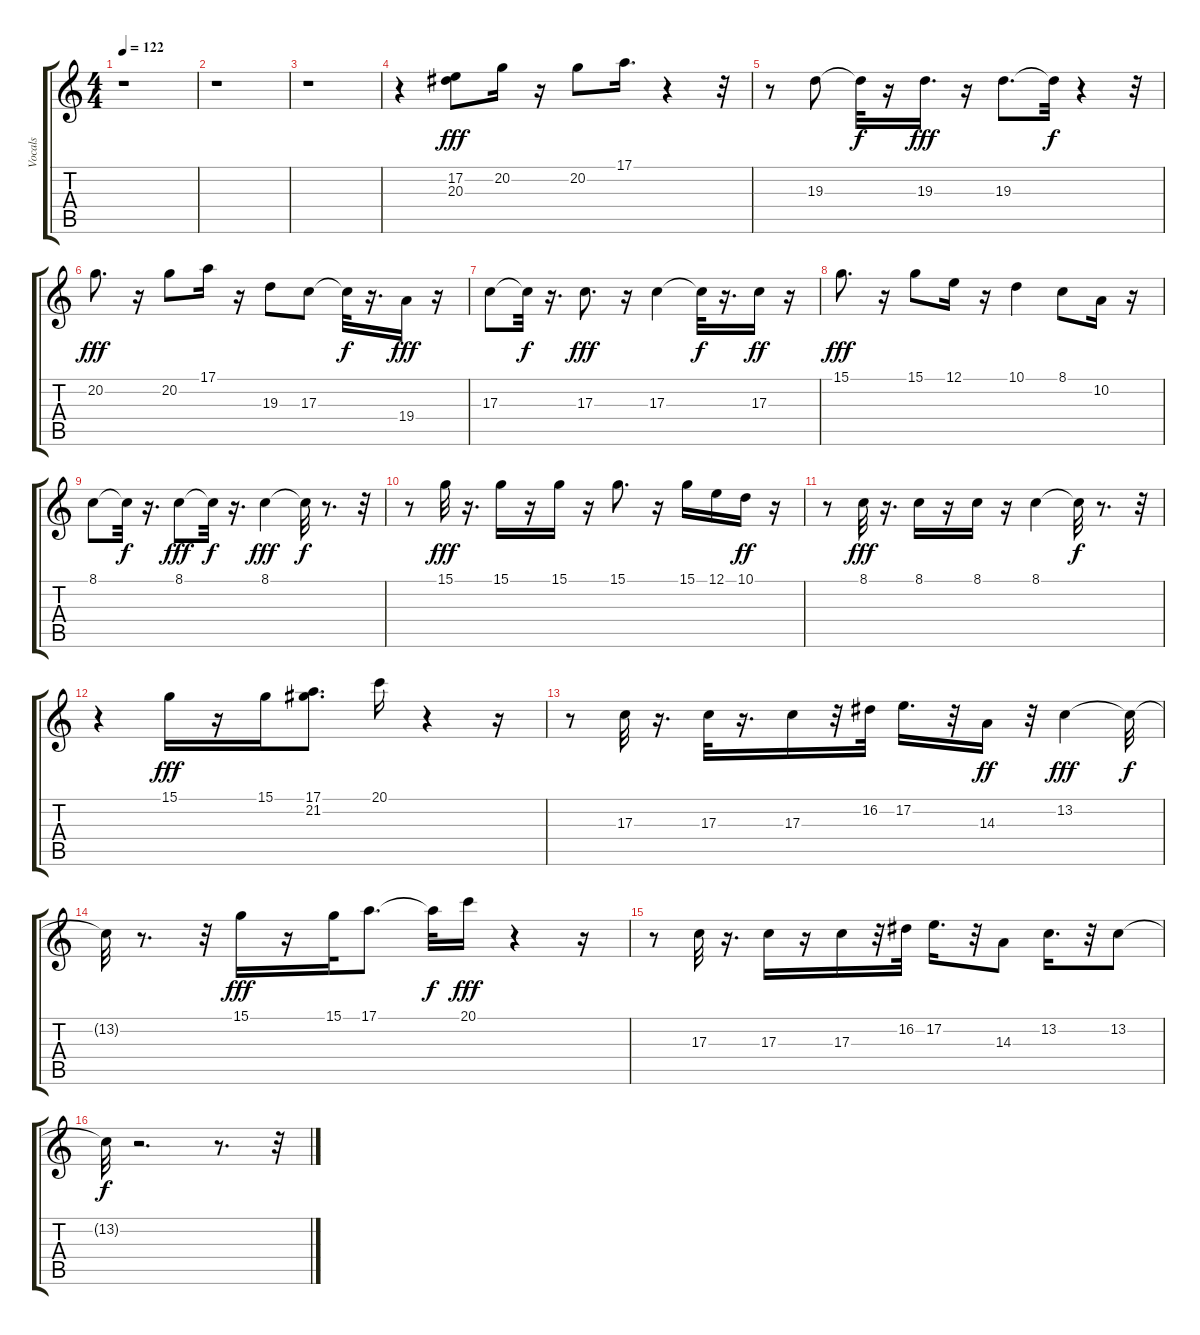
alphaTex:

\track ("Vocals" "Vocals") {instrument lead6voice}
\staff {score tabs}
\tuning (E4 B3 G3 D3 A2 E2) {hide}
\ts (4 4)
\tempo 122
\clef g2
\ks c
r.1{dy fff} |
r.1 |
r.1 |
r.4 (17.2 20.3).8 20.2.16 r.16 20.2.8 17.1.16{d} r.4 r.32 |
r.8 19.3.8 19.3{t}.32{dy f} r.16 19.3.16{d dy fff} r.16 19.3.8{d} 19.3{t}.32{dy f} r.4 r.32 |
20.2.8{d dy fff} r.16 20.2.8 17.1.16 r.16 19.3.8 17.3.8 17.3{t}.32{dy f} r.16{d} 19.4.16{dy fff} r.16 |
17.3.8 17.3{t}.32{dy f} r.16{d} 17.3.8{d dy fff} r.16 17.3.4 17.3{t}.32{dy f} r.16{d} 17.3.16{dy ff} r.16 |
15.1.8{d dy fff} r.16 15.1.8 12.1.16 r.16 10.1.4 8.1.8 10.2.16 r.16 |
8.1.8 8.1{t}.32{dy f} r.16{d} 8.1.8{dy fff} 8.1{t}.32{dy f} r.16{d} 8.1.4{dy fff} 8.1{t}.32{dy f} r.8{d} r.32 |
r.8 15.1.32{dy fff} r.16{d} 15.1.16 r.16 15.1.16 r.16 15.1.8{d} r.16 15.1.16 12.1.16 10.1.16{dy ff} r.16 |
r.8 8.1.32{dy fff} r.16{d} 8.1.16 r.16 8.1.16 r.16 8.1.4 8.1{t}.32{dy f} r.8{d} r.32 |
r.4 15.1.16{dy fff} r.16 15.1.16 (17.1 21.2).8{d} 20.1.16 r.4 r.16 |
r.8 17.3.32 r.16{d} 17.3.32 r.16{d} 17.3.16 r.32 16.2.32 17.2.16{d} r.32 14.3.16{dy ff} r.32 13.2.4{dy fff} 13.2{t}.32{dy f} |
13.2{t}.32 r.8{d} r.32 15.1.16{dy fff} r.16 15.1.32 17.1.8{d} 17.1{t}.32{dy f} 20.1.16{dy fff} r.4 r.16 |
r.8 17.3.32 r.16{d} 17.3.16 r.16 17.3.16 r.32 16.2.32 17.2.16{d} r.32 14.3.8 13.2.16{d} r.32 13.2.8 |
13.2{t}.32{dy f} r.2{d} r.8{d} r.32
